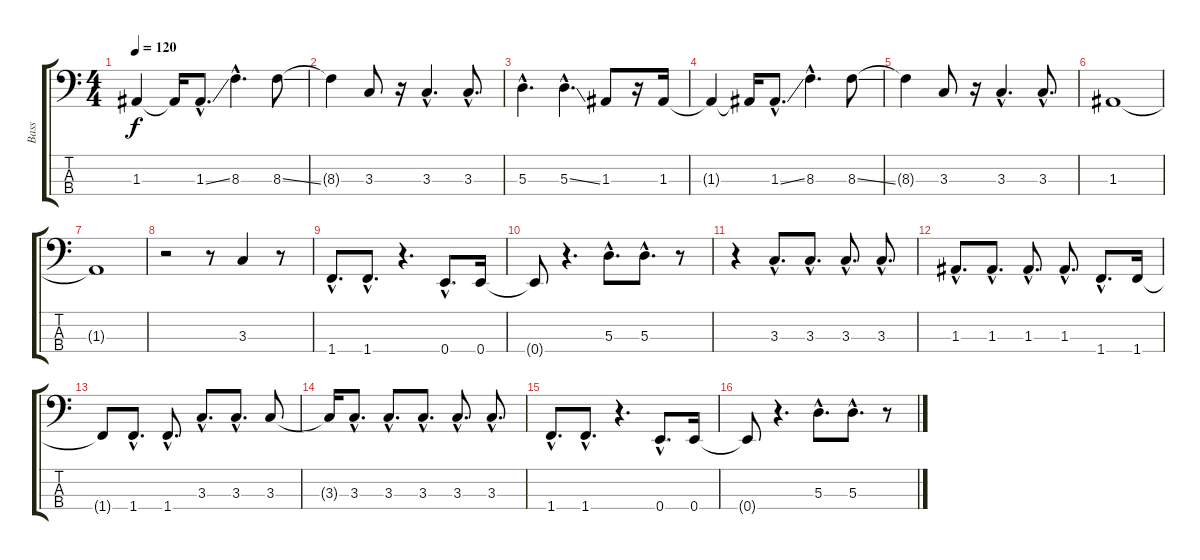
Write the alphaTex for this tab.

\track ("Bass" "Bass") {instrument electricbassfinger}
\staff {score tabs}
\tuning (G2 D2 A1 E1) {hide}
\ts (4 4)
\tempo 120
\clef f4
\ks c
1.3{t}.4{dy f} 1.3{t}.16 1.3{ss hac}.8{d} 8.3{hac}.4{d} 8.3{ss}.8 |
8.3{t}.4 3.3.8 r.16 3.3{hac}.4{d} 3.3{hac}.8{d} |
5.3{hac}.4{d} 5.3{ss hac}.4{d} 1.3.8 r.16 1.3.16 |
1.3{t}.4 1.3{t}.16 1.3{ss hac}.8{d} 8.3{hac}.4{d} 8.3{ss}.8 |
8.3{t}.4 3.3.8 r.16 3.3{hac}.4{d} 3.3{hac}.8{d} |
1.3.1 |
1.3{t}.1 |
r.2 r.8 3.3.4{instrument electricbasspick} r.8 |
1.4{hac}.8{d} 1.4{hac}.8{d} r.4{d} 0.4{hac}.8{d} 0.4.16 |
0.4{t}.8 r.4{d} 5.3{hac}.8{d} 5.3{hac}.8{d} r.8 |
r.4 3.3{hac}.8{d} 3.3{hac}.8{d} 3.3{hac}.8{d} 3.3{hac}.8{d} |
1.3{hac}.8{d} 1.3{hac}.8{d} 1.3{hac}.8{d} 1.3{hac}.8{d} 1.4{hac}.8{d} 1.4.16 |
1.4{t}.8 1.4{hac}.8{d} 1.4{hac}.8{d} 3.3{hac}.8{d} 3.3{hac}.8{d} 3.3.8 |
3.3{t}.16 3.3{hac}.8{d} 3.3{hac}.8{d} 3.3{hac}.8{d} 3.3{hac}.8{d} 3.3{hac}.8{d} |
1.4{hac}.8{d} 1.4{hac}.8{d} r.4{d} 0.4{hac}.8{d} 0.4.16 |
0.4{t}.8 r.4{d} 5.3{hac}.8{d} 5.3{hac}.8{d} r.8
